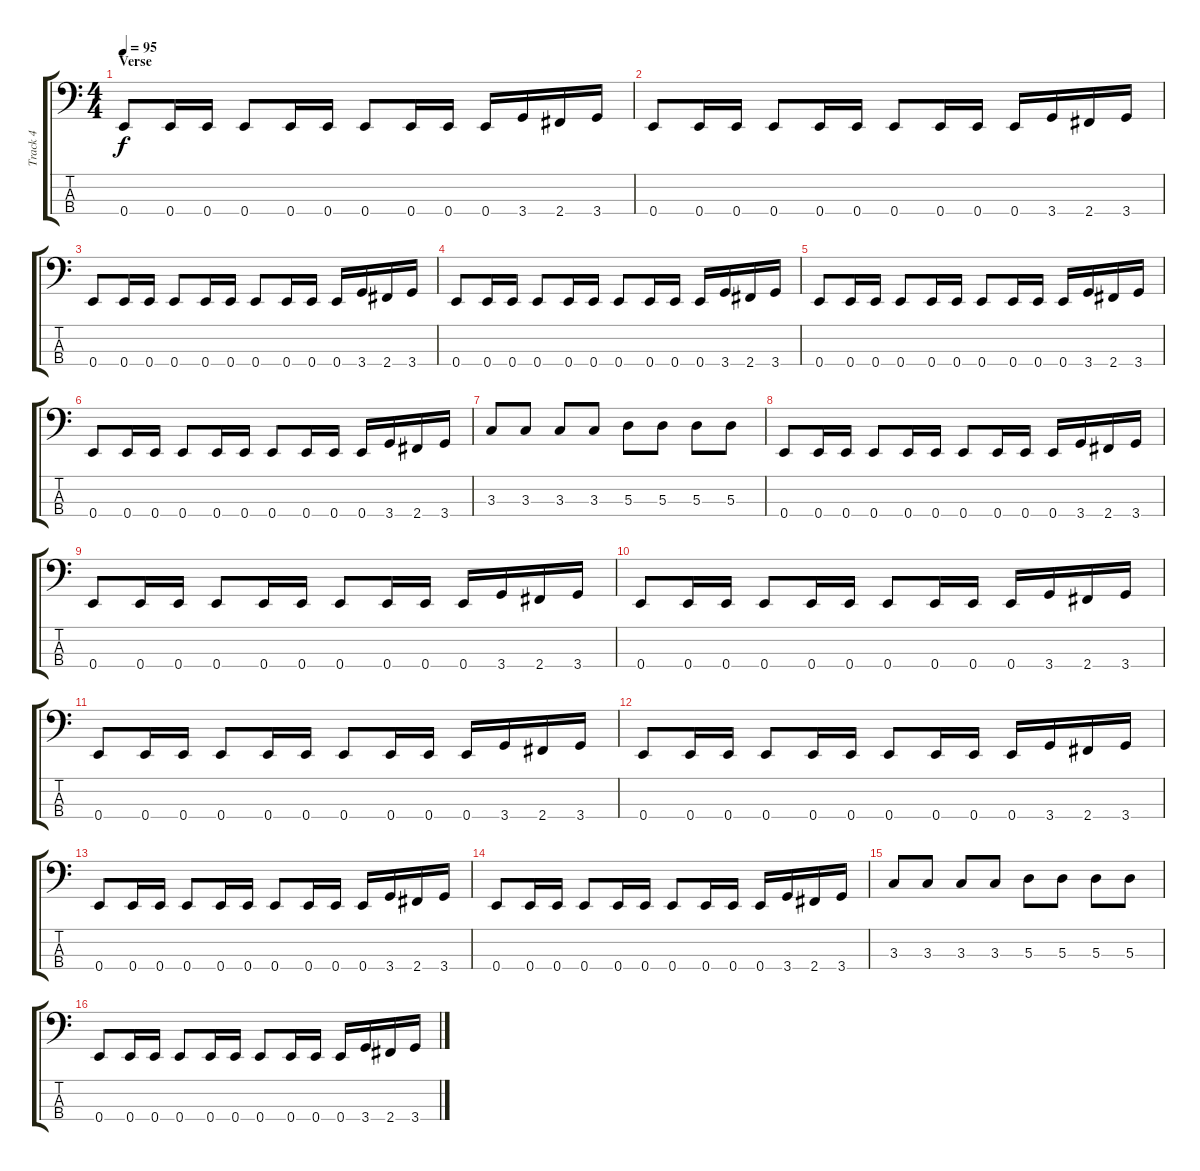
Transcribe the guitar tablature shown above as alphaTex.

\track ("Track 4" "Track 4") {instrument electricbassfinger}
\staff {score tabs}
\tuning (G2 D2 A1 E1) {hide}
\ts (4 4)
\section ("" "Verse")
\tempo 95
\clef f4
\ks c
0.4.8{dy f} 0.4.16 0.4.16 0.4.8 0.4.16 0.4.16 0.4.8 0.4.16 0.4.16 0.4.16 3.4.16 2.4.16 3.4.16 |
0.4.8 0.4.16 0.4.16 0.4.8 0.4.16 0.4.16 0.4.8 0.4.16 0.4.16 0.4.16 3.4.16 2.4.16 3.4.16 |
0.4.8 0.4.16 0.4.16 0.4.8 0.4.16 0.4.16 0.4.8 0.4.16 0.4.16 0.4.16 3.4.16 2.4.16 3.4.16 |
0.4.8 0.4.16 0.4.16 0.4.8 0.4.16 0.4.16 0.4.8 0.4.16 0.4.16 0.4.16 3.4.16 2.4.16 3.4.16 |
0.4.8 0.4.16 0.4.16 0.4.8 0.4.16 0.4.16 0.4.8 0.4.16 0.4.16 0.4.16 3.4.16 2.4.16 3.4.16 |
0.4.8 0.4.16 0.4.16 0.4.8 0.4.16 0.4.16 0.4.8 0.4.16 0.4.16 0.4.16 3.4.16 2.4.16 3.4.16 |
3.3.8 3.3.8 3.3.8 3.3.8 5.3.8 5.3.8 5.3.8 5.3.8 |
0.4.8 0.4.16 0.4.16 0.4.8 0.4.16 0.4.16 0.4.8 0.4.16 0.4.16 0.4.16 3.4.16 2.4.16 3.4.16 |
0.4.8 0.4.16 0.4.16 0.4.8 0.4.16 0.4.16 0.4.8 0.4.16 0.4.16 0.4.16 3.4.16 2.4.16 3.4.16 |
0.4.8 0.4.16 0.4.16 0.4.8 0.4.16 0.4.16 0.4.8 0.4.16 0.4.16 0.4.16 3.4.16 2.4.16 3.4.16 |
0.4.8 0.4.16 0.4.16 0.4.8 0.4.16 0.4.16 0.4.8 0.4.16 0.4.16 0.4.16 3.4.16 2.4.16 3.4.16 |
0.4.8 0.4.16 0.4.16 0.4.8 0.4.16 0.4.16 0.4.8 0.4.16 0.4.16 0.4.16 3.4.16 2.4.16 3.4.16 |
0.4.8 0.4.16 0.4.16 0.4.8 0.4.16 0.4.16 0.4.8 0.4.16 0.4.16 0.4.16 3.4.16 2.4.16 3.4.16 |
0.4.8 0.4.16 0.4.16 0.4.8 0.4.16 0.4.16 0.4.8 0.4.16 0.4.16 0.4.16 3.4.16 2.4.16 3.4.16 |
3.3.8 3.3.8 3.3.8 3.3.8 5.3.8 5.3.8 5.3.8 5.3.8 |
0.4.8 0.4.16 0.4.16 0.4.8 0.4.16 0.4.16 0.4.8 0.4.16 0.4.16 0.4.16 3.4.16 2.4.16 3.4.16
